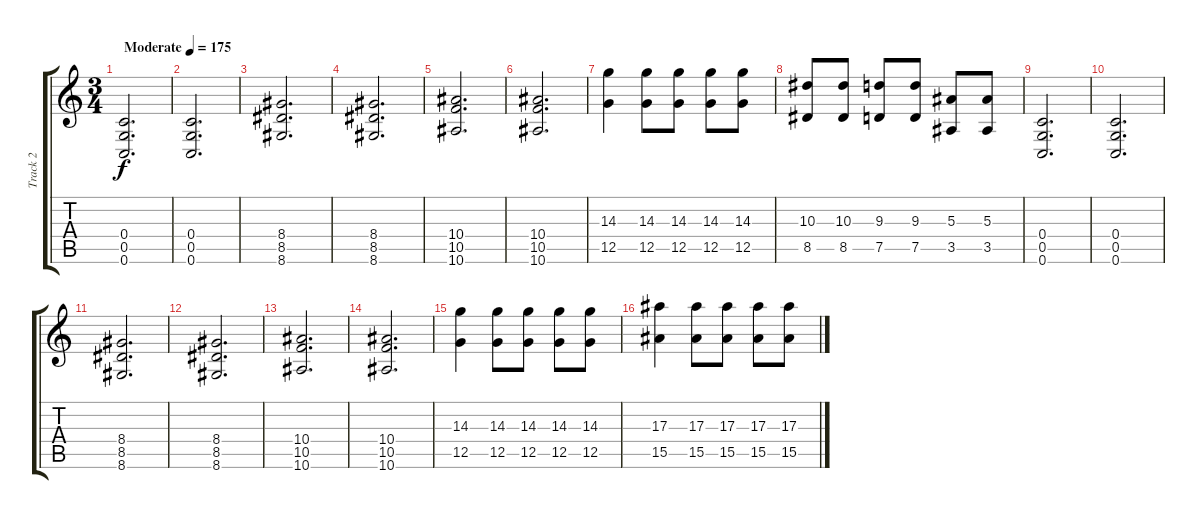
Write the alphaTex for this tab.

\track ("Track 2" "Track 2") {instrument distortionguitar}
\staff {score tabs}
\tuning (D4 A3 F3 C3 G2 C2) {hide}
\ts (3 4)
\tempo (175 "Moderate")
\clef g2
\ks c
(0.4 0.5 0.6).2{d dy f instrument distortionguitar} |
(0.4 0.5 0.6).2{d} |
(8.4 8.5 8.6).2{d} |
(8.4 8.5 8.6).2{d} |
(10.4 10.5 10.6).2{d} |
(10.4 10.5 10.6).2{d} |
(14.3 12.5).4 (14.3 12.5).8 (14.3 12.5).8 (14.3 12.5).8 (14.3 12.5).8 |
(10.3 8.5).8 (10.3 8.5).8 (9.3 7.5).8 (9.3 7.5).8 (5.3 3.5).8 (5.3 3.5).8 |
(0.4 0.5 0.6).2{d} |
(0.4 0.5 0.6).2{d} |
(8.4 8.5 8.6).2{d} |
(8.4 8.5 8.6).2{d} |
(10.4 10.5 10.6).2{d} |
(10.4 10.5 10.6).2{d} |
(14.3 12.5).4 (14.3 12.5).8 (14.3 12.5).8 (14.3 12.5).8 (14.3 12.5).8 |
(17.3 15.5).4 (17.3 15.5).8 (17.3 15.5).8 (17.3 15.5).8 (17.3 15.5).8
